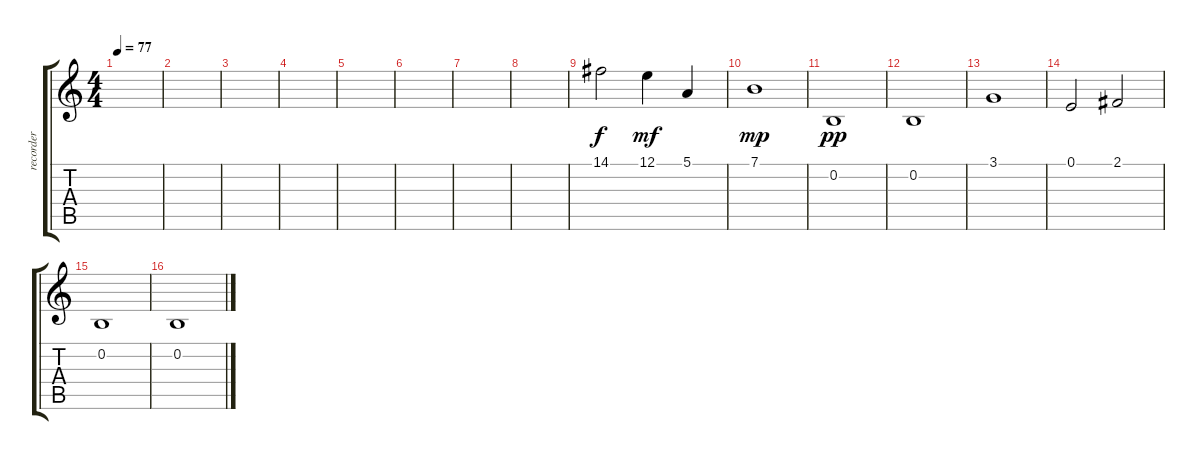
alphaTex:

\track ("recorder" "recorder") {instrument recorder}
\staff {score tabs}
\tuning (E4 B3 G3 D3 A2 E2) {hide}
\ts (4 4)
\tempo 77
\clef g2
\ks c
|
|
|
|
|
|
|
|
14.1.2 12.1.4{dy mf} 5.1.4 |
7.1.1{dy mp} |
0.2.1{dy pp} |
0.2.1 |
3.1.1 |
0.1.2 2.1.2 |
0.2.1 |
0.2.1
